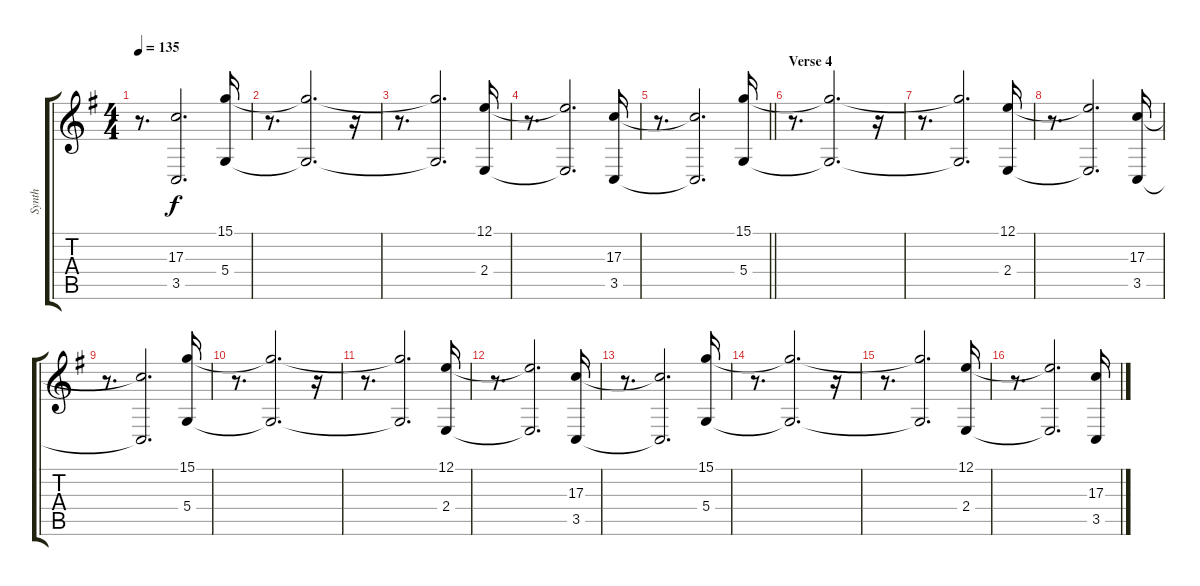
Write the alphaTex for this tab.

\track ("Synth" "Synth") {instrument synthstrings2}
\staff {score tabs}
\tuning (E4 B3 G3 D3 A2 E2) {hide}
\ts (4 4)
\tempo 135
\clef g2
\ks g
r.8{d dy f} (17.3{t} 3.5{t}).2{d} (15.1 5.4).16 |
r.8{d} (15.1{t} 5.4{t}).2{d} r.16 |
r.8{d} (15.1{t} 5.4{t}).2{d} (12.1 2.4).16 |
r.8{d} (12.1{t} 2.4{t}).2{d} (17.3 3.5).16 |
\barLineRight lightlight
r.8{d} (17.3{t} 3.5{t}).2{d} (15.1 5.4).16 |
\section ("" "Verse 4")
r.8{d} (15.1{t} 5.4{t}).2{d} r.16 |
r.8{d} (15.1{t} 5.4{t}).2{d} (12.1 2.4).16 |
r.8{d} (12.1{t} 2.4{t}).2{d} (17.3 3.5).16 |
r.8{d} (17.3{t} 3.5{t}).2{d} (15.1 5.4).16 |
r.8{d} (15.1{t} 5.4{t}).2{d} r.16 |
r.8{d} (15.1{t} 5.4{t}).2{d} (12.1 2.4).16 |
r.8{d} (12.1{t} 2.4{t}).2{d} (17.3 3.5).16 |
r.8{d} (17.3{t} 3.5{t}).2{d} (15.1 5.4).16 |
r.8{d} (15.1{t} 5.4{t}).2{d} r.16 |
r.8{d} (15.1{t} 5.4{t}).2{d} (12.1 2.4).16 |
r.8{d} (12.1{t} 2.4{t}).2{d} (17.3 3.5).16
